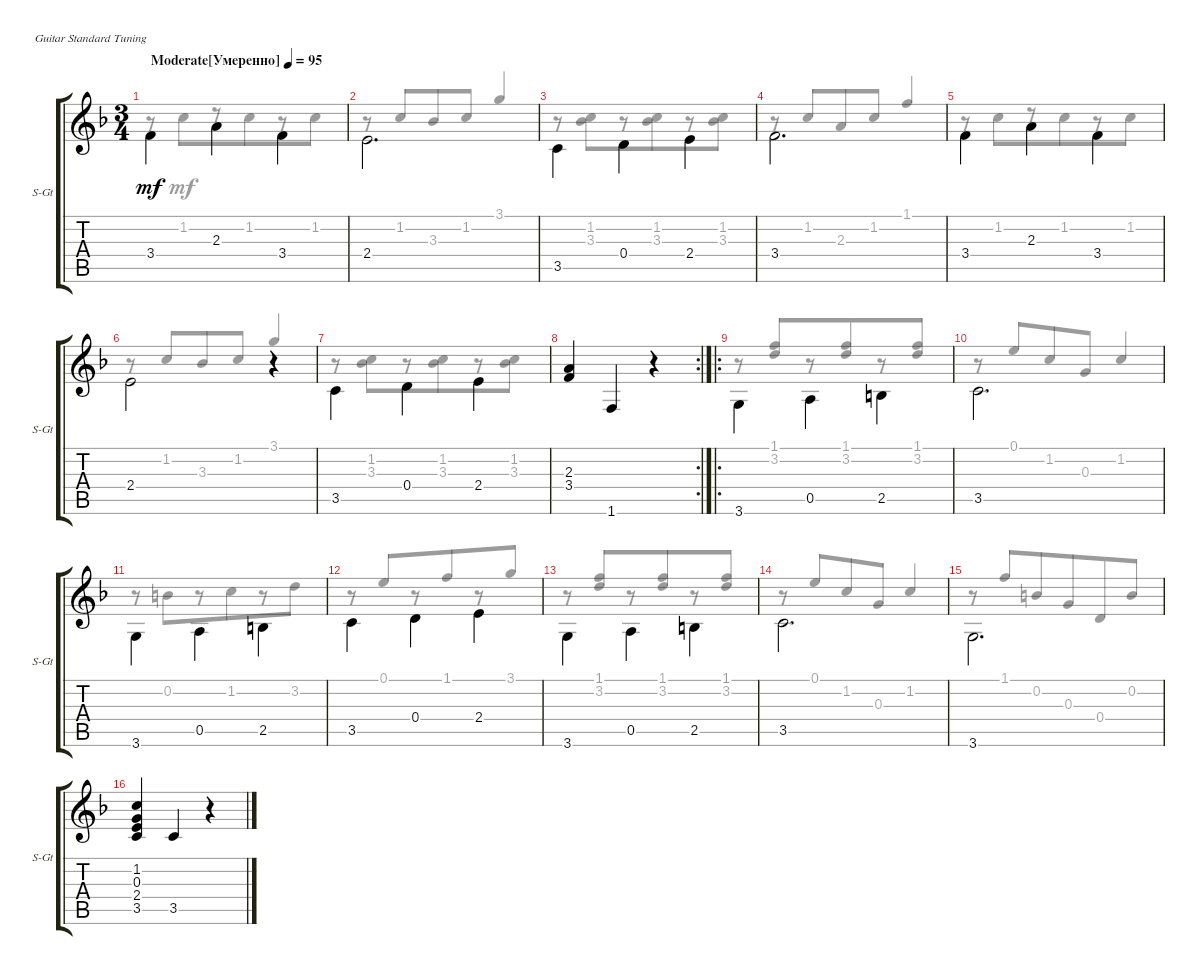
\defaultSystemsLayout 4
\bracketExtendMode groupsimilarinstruments
\useSystemSignSeparator
\singleTrackTrackNamePolicy allsystems
\multiTrackTrackNamePolicy allsystems
\firstSystemTrackNameOrientation horizontal
\otherSystemsTrackNameOrientation horizontal
\track ("Steel Guitar" "S-Gt") {instrument acousticguitarsteel}
\staff {score tabs}
\tuning (E4 B3 G3 D3 A2 E2)
\voice
\ts (3 4)
\beaming (8 6)
\tempo (95 "Moderate[Умеренно]")
\clef g2
\ks f
3.4.4{dy mf instrument acousticguitarsteel beam invert} 2.3.4{beam invert} 3.4.4{beam invert} |
2.4.2{d beam invert} |
3.5.4{beam invert} 0.4.4{beam invert} 2.4.4{beam invert} |
3.4.2{d beam invert} |
3.4.4{beam invert} 2.3.4{beam invert} 3.4.4{beam invert} |
2.4.2{beam invert} r.4 |
3.5.4{beam invert} 0.4.4{beam invert} 2.4.4{beam invert} |
\rc 2
(3.4 2.3).4 1.6.4 r.4 |
\ro
3.6.4{beam invert} 0.5.4{beam invert} 2.5.4{beam invert} |
3.5.2{d beam invert} |
3.6.4{beam invert} 0.5.4{beam invert} 2.5.4{beam invert} |
3.5.4{beam invert} 0.4.4{beam invert} 2.4.4{beam invert} |
3.6.4{beam invert} 0.5.4{beam invert} 2.5.4{beam invert} |
3.5.2{d beam invert} |
3.6.2{d beam invert} |
(3.5 2.4 0.3 1.2).4 3.5.4 r.4
\voice
\clef g2
\ottava regular
\simile none
\ks f
r.8{dy mf} 1.2.8 r.8 1.2.8 r.8 1.2.8 |
r.8 1.2.8{beam invert} 3.3.8 1.2.8 3.1.4{beam invert} |
r.8 (3.3 1.2).8 r.8 (1.2 3.3).8 r.8 (1.2 3.3).8 |
r.8{beam invert} 1.2.8{beam invert} 2.3.8 1.2.8 1.1.4{beam invert} |
r.8 1.2.8 r.8 1.2.8 r.8 1.2.8 |
r.8 1.2.8{beam invert} 3.3.8 1.2.8 3.1.4{beam invert} |
r.8 (3.3 1.2).8 r.8 (1.2 3.3).8 r.8 (1.2 3.3).8 |
|
r.8{beam invert} (3.2 1.1).8{beam invert} r.8 (1.1 3.2).8 r.8 (1.1 3.2).8 |
r.8{beam invert} 0.1.8{beam invert} 1.2.8 0.3.8 1.2.4{beam invert} |
r.8 0.2.8 r.8 1.2.8 r.8 3.2.8 |
r.8 0.1.8{beam invert} r.8 1.1.8 r.8 3.1.8 |
r.8{beam invert} (3.2 1.1).8{beam invert} r.8 (1.1 3.2).8 r.8 (1.1 3.2).8 |
r.8{beam invert} 0.1.8{beam invert} 1.2.8 0.3.8 1.2.4{beam invert} |
r.8 1.1.8{beam invert} 0.2.8 0.3.8 0.4.8 0.2.8 |
